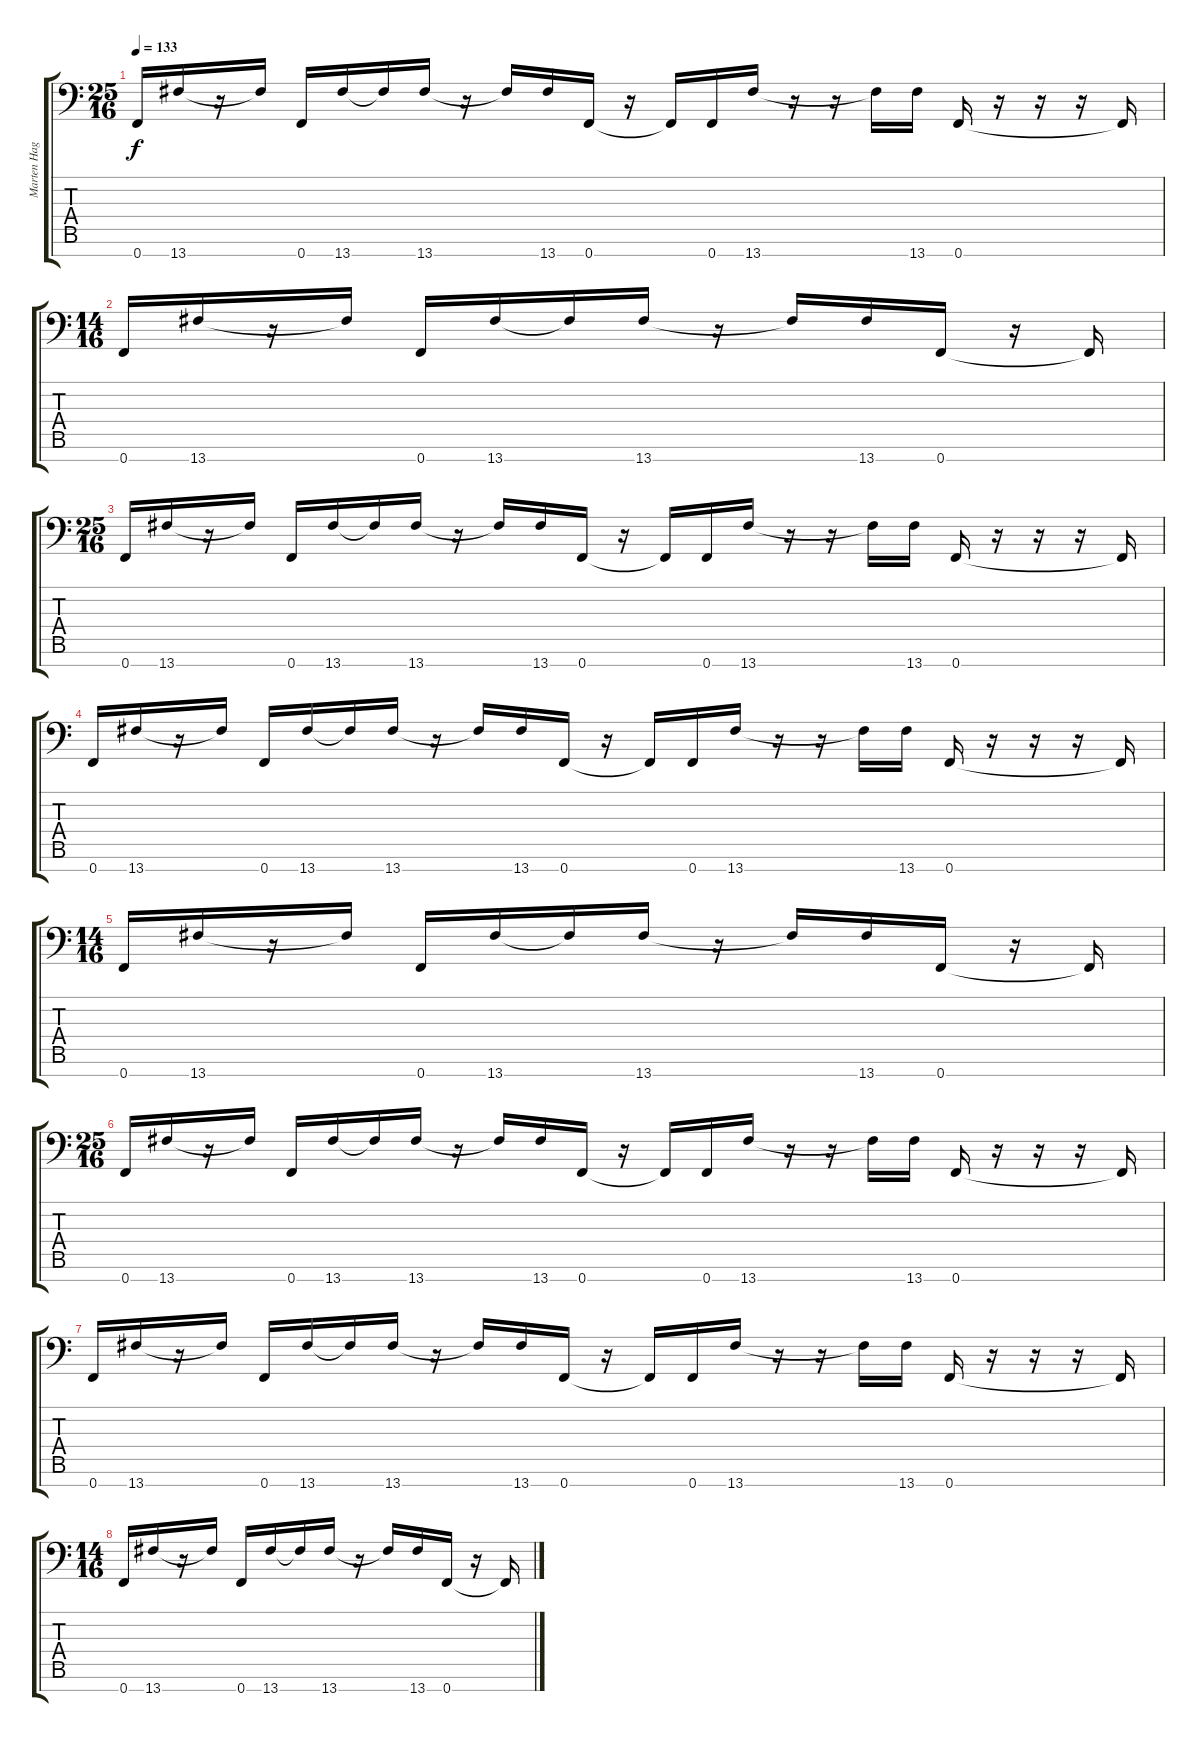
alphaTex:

\track ("Marten Hagström ( Rythm )" "Marten Hag") {instrument distortionguitar}
\staff {score tabs}
\tuning (Bb3 F3 Db3 Ab2 Eb2 Bb1 F1) {hide}
\ts (25 16)
\tempo 133
\clef f4
\ks c
0.7.16{dy f} 13.7.16 r.16 13.7{t}.16 0.7.16 13.7.16 13.7{t}.16 13.7.16 r.16 13.7{t}.16 13.7.16 0.7.16 r.16 0.7{t}.16 0.7.16 13.7.16 r.16 r.16 13.7{t}.16 13.7.16 0.7.16 r.16 r.16 r.16 0.7{t}.16 |
\ts (14 16)
0.7.16 13.7.16 r.16 13.7{t}.16 0.7.16 13.7.16 13.7{t}.16 13.7.16 r.16 13.7{t}.16 13.7.16 0.7.16 r.16 0.7{t}.16 |
\ts (25 16)
0.7.16{volume 8} 13.7.16 r.16 13.7{t}.16 0.7.16 13.7.16 13.7{t}.16 13.7.16 r.16 13.7{t}.16 13.7.16 0.7.16 r.16 0.7{t}.16 0.7.16 13.7.16 r.16 r.16 13.7{t}.16 13.7.16 0.7.16 r.16 r.16 r.16 0.7{t}.16 |
0.7.16 13.7.16 r.16 13.7{t}.16 0.7.16 13.7.16 13.7{t}.16 13.7.16 r.16 13.7{t}.16 13.7.16 0.7.16 r.16 0.7{t}.16 0.7.16 13.7.16 r.16 r.16 13.7{t}.16 13.7.16 0.7.16 r.16 r.16 r.16 0.7{t}.16 |
\ts (14 16)
0.7.16 13.7.16 r.16 13.7{t}.16 0.7.16 13.7.16 13.7{t}.16 13.7.16 r.16 13.7{t}.16 13.7.16 0.7.16 r.16 0.7{t}.16 |
\ts (25 16)
0.7.16{volume 6} 13.7.16 r.16 13.7{t}.16 0.7.16 13.7.16 13.7{t}.16 13.7.16 r.16 13.7{t}.16 13.7.16 0.7.16 r.16 0.7{t}.16 0.7.16 13.7.16 r.16 r.16 13.7{t}.16 13.7.16 0.7.16 r.16 r.16 r.16 0.7{t}.16 |
0.7.16 13.7.16 r.16 13.7{t}.16 0.7.16 13.7.16 13.7{t}.16 13.7.16 r.16 13.7{t}.16 13.7.16 0.7.16 r.16 0.7{t}.16 0.7.16 13.7.16 r.16 r.16 13.7{t}.16 13.7.16 0.7.16 r.16 r.16 r.16 0.7{t}.16 |
\ts (14 16)
0.7.16 13.7.16 r.16 13.7{t}.16 0.7.16 13.7.16 13.7{t}.16 13.7.16 r.16 13.7{t}.16 13.7.16 0.7.16 r.16 0.7{t}.16
